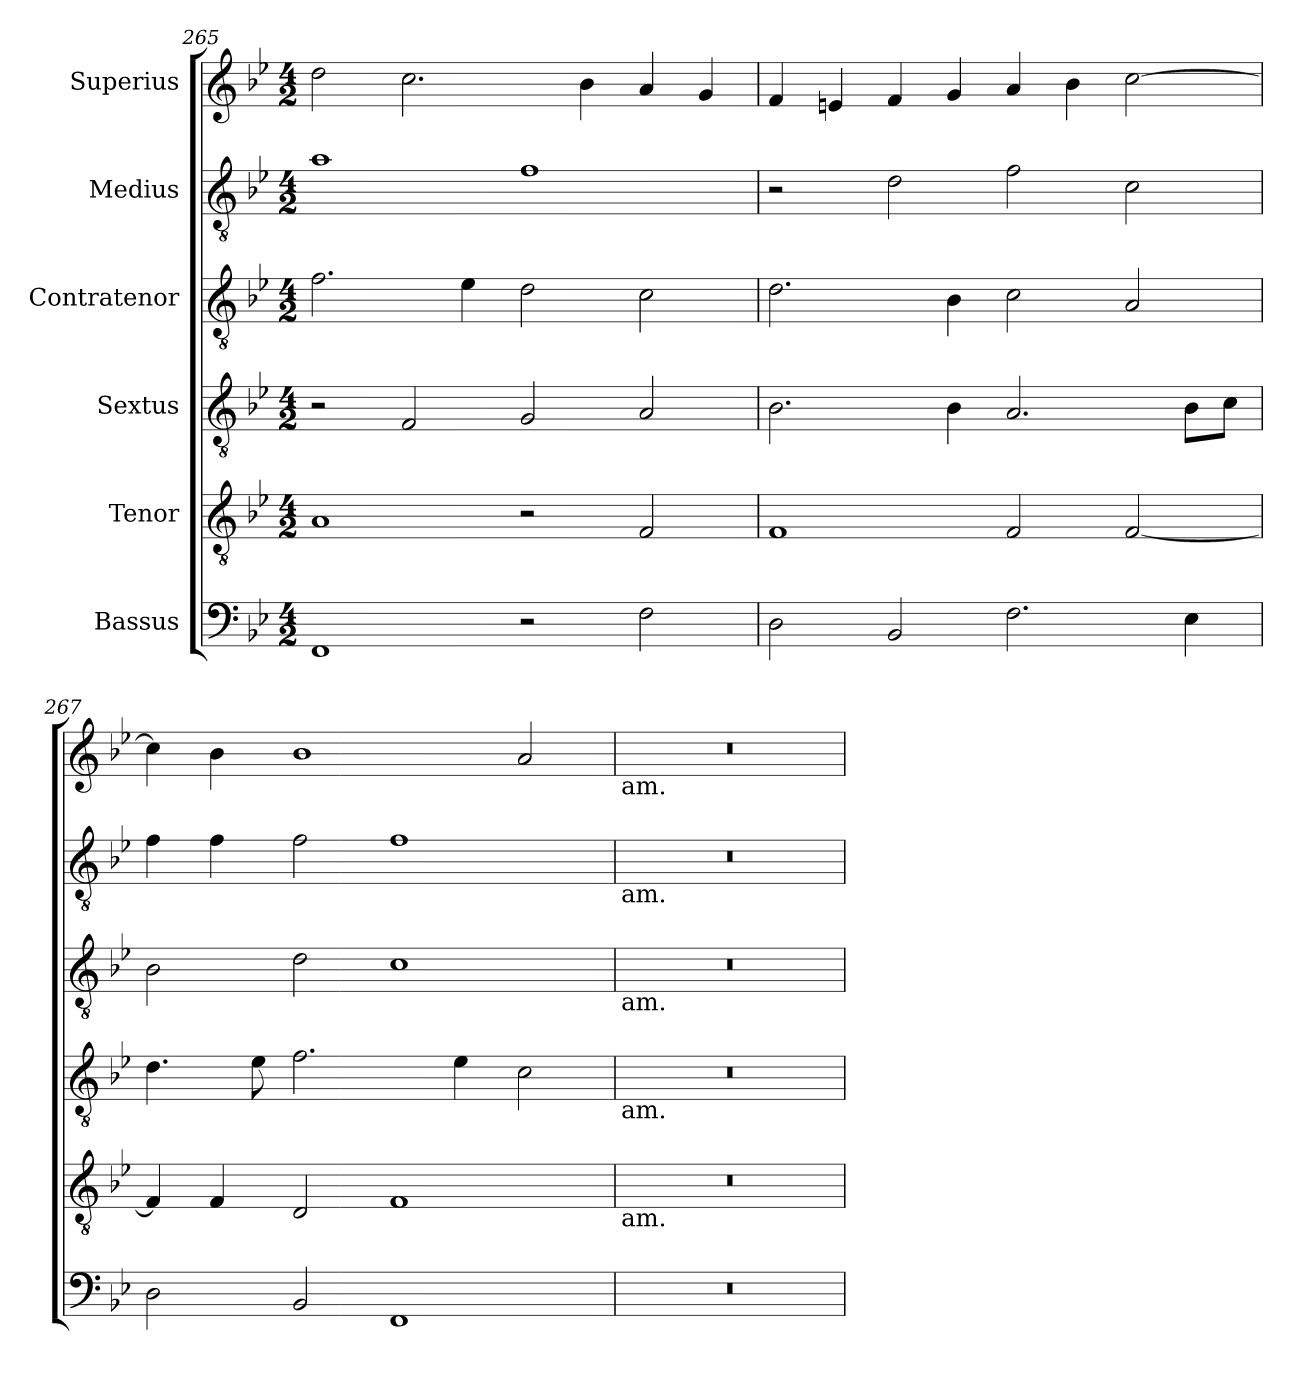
**kern	**kern	**kern	**kern	**kern	**kern
*part6	*part5	*part4	*part3	*part2	*part1
*staff6	*staff5	*staff4	*staff3	*staff2	*staff1
*I"Bassus	*I"Tenor	*I"Sextus	*I"Contratenor	*I"Medius	*I"Superius
*clefF4	*clefGv2	*clefGv2	*clefGv2	*clefGv2	*clefG2
*ITrd-3c-5	*ITrd-3c-5	*ITrd-3c-5	*	*ITrd-3c-5	*ITrd-3c-5
*k[b-e-a-]	*k[b-e-a-]	*k[b-e-a-]	*k[b-e-]	*k[b-e-a-]	*k[b-e-a-]
*E-:	*E-:	*E-:	*B-:	*E-:	*E-:
*M4/2	*M4/2	*M4/2	*M4/2	*M4/2	*M4/2
=265	=265	=265	=265	=265	=265
1BB-	1d	2r	2.f\	1dd	2gg\
.	.	2B-/	.	.	2.ff\
.	.	.	4e-\	.	.
2r	2r	2c/	2d\	1b-	.
.	.	.	.	.	4ee-\
2B-\	2B-/	2d/	2c\	.	4dd/
.	.	.	.	.	4cc/
=266	=266	=266	=266	=266	=266
2G\	1B-	2.e-\	2.d\	2r	4b-/
.	.	.	.	.	4an/
2E-/	.	.	.	2g\	4b-/
.	.	4e-\	4B-\	.	4cc/
2.B-\	2B-/	2.d/	2c\	2b-\	4dd/
.	.	.	.	.	4ee-\
.	[<2B-/	.	2A/	2f\	[>2ff\
4A-\	.	8e-\L	.	.	.
.	.	8f\J	.	.	.
=267	=267	=267	=267	=267	=267
2G\	4B-/]	4.g\	2B-\	4b-\	4ff\]
.	4B-/	.	.	4b-\	4ee-\
.	.	8a-\	.	.	.
2E-/	2G/	2.b-\	2d\	2b-\	1ee-
1BB-	1B-	.	1c	1b-	.
.	.	4a-\	.	.	.
.	.	2f\	.	.	2dd/
=268	=268	=268	=268	=268	=268
!	!	!	!	!	!LO:TX:b:t=am.
!	!	!	!	!LO:TX:b:t=am.	!
!	!	!	!LO:TX:b:t=am.	!	!
!	!	!LO:TX:b:t=am.	!	!	!
!	!LO:TX:b:t=am.	!	!	!	!
0r	0r	0r	0r	0r	0r
=	=	=	=	=	=
*-	*-	*-	*-	*-	*-
